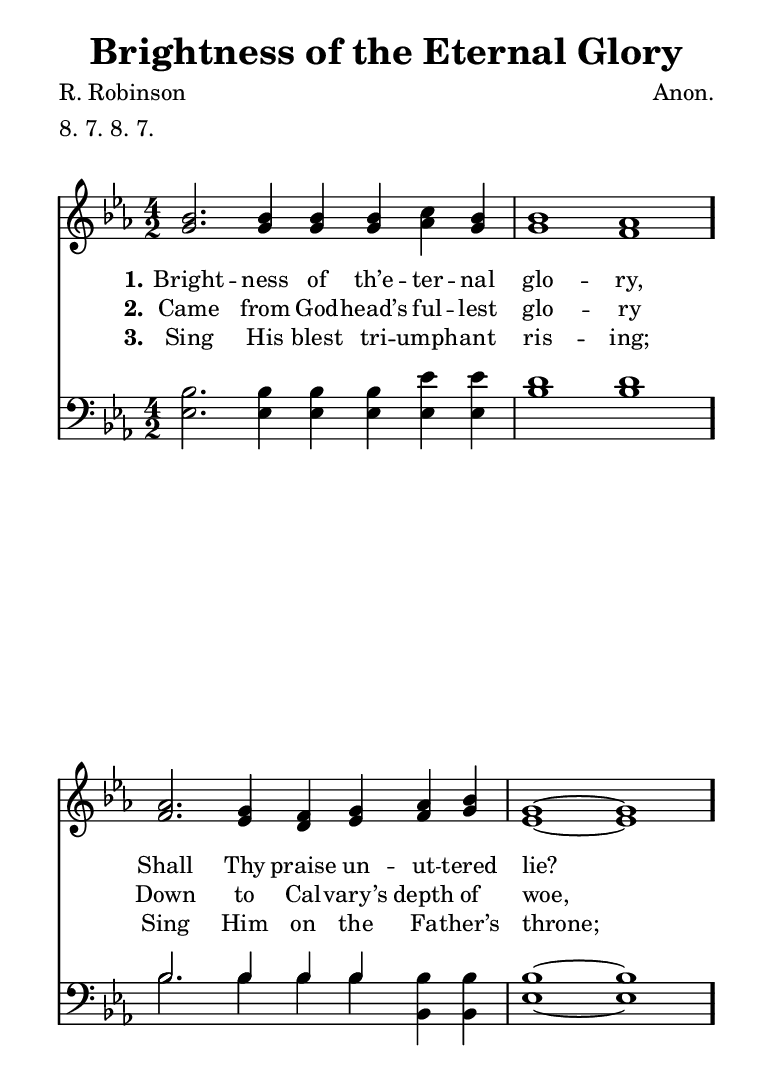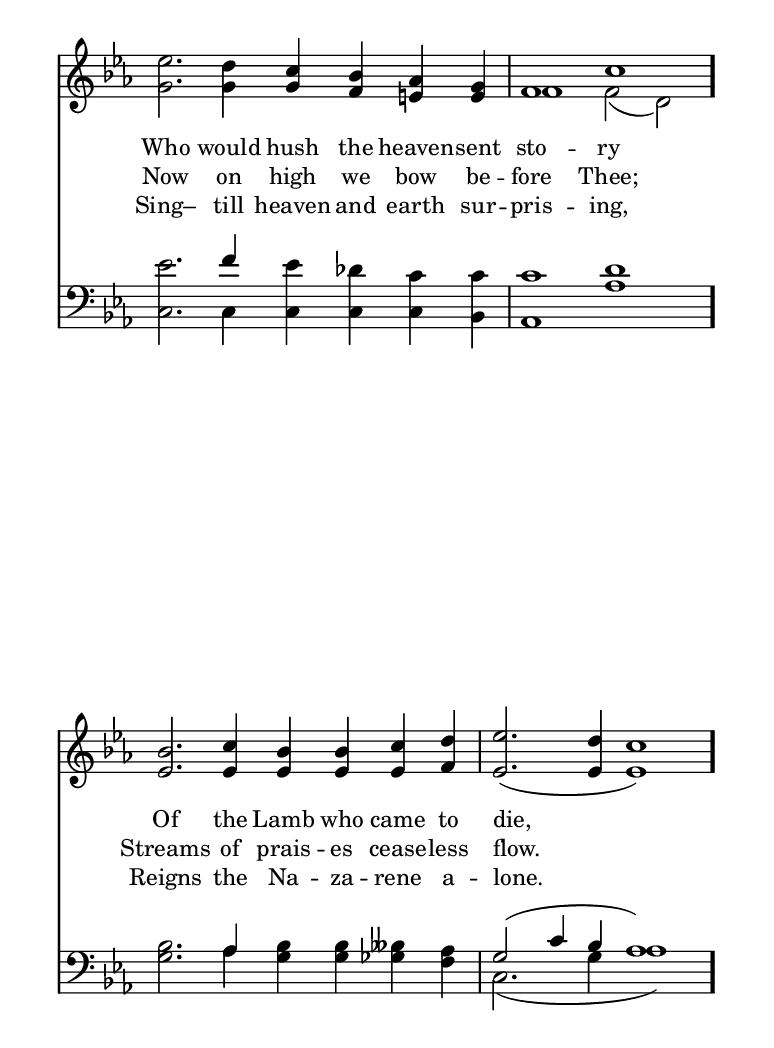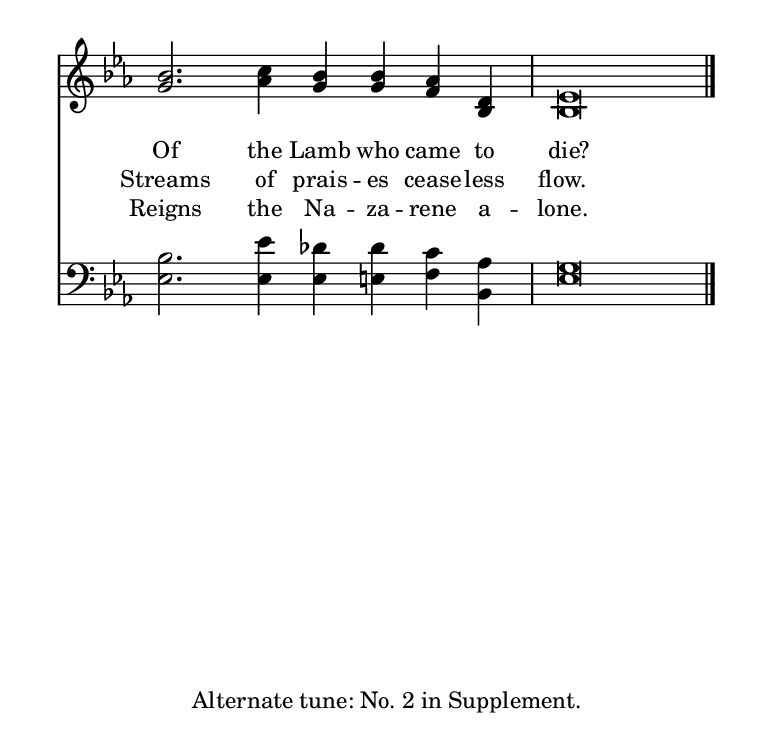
\include "common/global.ily"
\paper {
  \include "common/paper.ily"
  ragged-last-bottom = ##t
  systems-per-page = ##f
  system-system-spacing.padding = 8
}

\header{
  hymnnumber = "152"
  title = "Brightness of the Eternal Glory"
  tunename = "Hamilton"
  meter = "8. 7. 8. 7."
  poet = "R. Robinson"
  composer = "Anon."
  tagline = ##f
}

global = {
  \include "common/overrides.ily"
  \override Staff.TimeSignature.style = #'numbered
  \time 4/2
  \override Score.MetronomeMark.transparent = ##t % hide all fermata changes too
  \tempo 2=80
  \key ees \major
  \autoBeamOff
}

notesSoprano = {
\global
\relative c'' {

  bes2. bes4 bes bes c bes | bes1 aes |
  aes2. g4 f g aes bes | g1 ~ g |
  ees'2. d4 c bes aes g | f1 c' |
  bes2. c4 bes bes c d | ees2.( d4 c1) |
  bes2. c4 bes bes aes d, | ees\breve

  \bar "|."

}
}

notesAlto = {
\global
\relative e' {

  g2. g4 g g aes g | g1 f |
  f2. ees4 d ees f g | ees1 ~ ees |
  g2. g4 g f e e | f1 f2( d) |
  ees2. ees4 ees ees ees f | ees2.( ees4  ees1) |
  g2. aes4 g g f bes, | bes\breve

}
}

notesTenor = {
\global
\relative a {

  bes2. bes4 bes bes ees ees | d1 d |
  bes2. bes4 bes bes bes bes | bes1 ~ bes |
  ees2. f4 ees des c c | c1 d |
  bes2. aes4 bes bes beses aes | g2( c4 bes aes1) |
  bes2. ees4 des des c aes | g\breve

}
}

notesBass = {
\global
\relative f {

  ees2. ees4 ees ees ees ees | bes'1 bes |
  bes2. bes4 bes bes bes, bes | ees1 ~ ees |
  c2. c4 c c c bes | aes1 aes' |
  g2. aes4 g g ges f | c2.( g'4 aes1) |
  ees2. ees4 ees e f bes, | ees\breve

}
}

wordsA = \lyricmode {
\set stanza = "1."

Bright -- ness of th’e -- ter -- nal glo -- ry, \bar "."
Shall Thy praise un -- ut -- tered lie?__ \bar "."
Who would hush the heaven -- sent sto -- ry__ \bar "."
%{HIDE>%}Of the Lamb who came to die,__ \bar "." %{<HIDE%}
Of the Lamb who came to die? \bar "."

}

wordsB = \lyricmode {
\set stanza = "2."

Came from God -- head’s ful -- lest glo -- ry
Down to Cal -- vary’s depth of woe,__
Now on high we bow be -- fore Thee;__
%{HIDE>%}Streams of prais -- es cease -- less flow.__ %{<HIDE%}
Streams of prais -- es cease -- less flow.__

}

wordsC = \lyricmode {
\set stanza = "3."

Sing His blest tri -- umph -- ant ris -- ing;
Sing Him on the Fa -- ther’s throne;
Sing– till heaven and earth sur -- pris -- ing,__
%{HIDE>%}Reigns the Na -- za -- rene a -- lone.__ %{<HIDE%}
Reigns the Na -- za -- rene a -- lone.__

}

\score {
  \context ChoirStaff <<
    \context Staff = upper <<
      \set Staff.autoBeaming = ##f
      \set ChoirStaff.systemStartDelimiter = #'SystemStartBar
      \set ChoirStaff.printPartCombineTexts = ##f
      \partcombine #'(2 . 9) \notesSoprano \notesAlto
      \context NullVoice = sopranos { \voiceOne << \notesSoprano >> }
      \context NullVoice = altos { \voiceTwo << \notesAlto >> }
      \context Lyrics = one   \lyricsto sopranos \wordsA
      \context Lyrics = two   \lyricsto sopranos \wordsB
      \context Lyrics = three \lyricsto sopranos \wordsC
    >>
    \context Staff = men <<
      \set Staff.autoBeaming = ##f
      \clef bass
      \set ChoirStaff.printPartCombineTexts = ##f
      \partcombine #'(2 . 9) \notesTenor \notesBass
      \context NullVoice = tenors { \voiceOne << \notesTenor >> }
      \context NullVoice = basses { \voiceTwo << \notesBass >> }
    >>
  >>
  \layout {
    \include "common/layout.ily"
  }
  \midi{
    \include "common/midi.ily"
  }
}

\noPageBreak \markup { \vspace #2 \fill-line { \raise #2 \line { Alternate tune: No. 2 in Supplement. } } }

\version "2.19.49"  % necessary for upgrading to future LilyPond versions.

% vi:set et ts=2 sw=2 ai nocindent syntax=lilypond:
